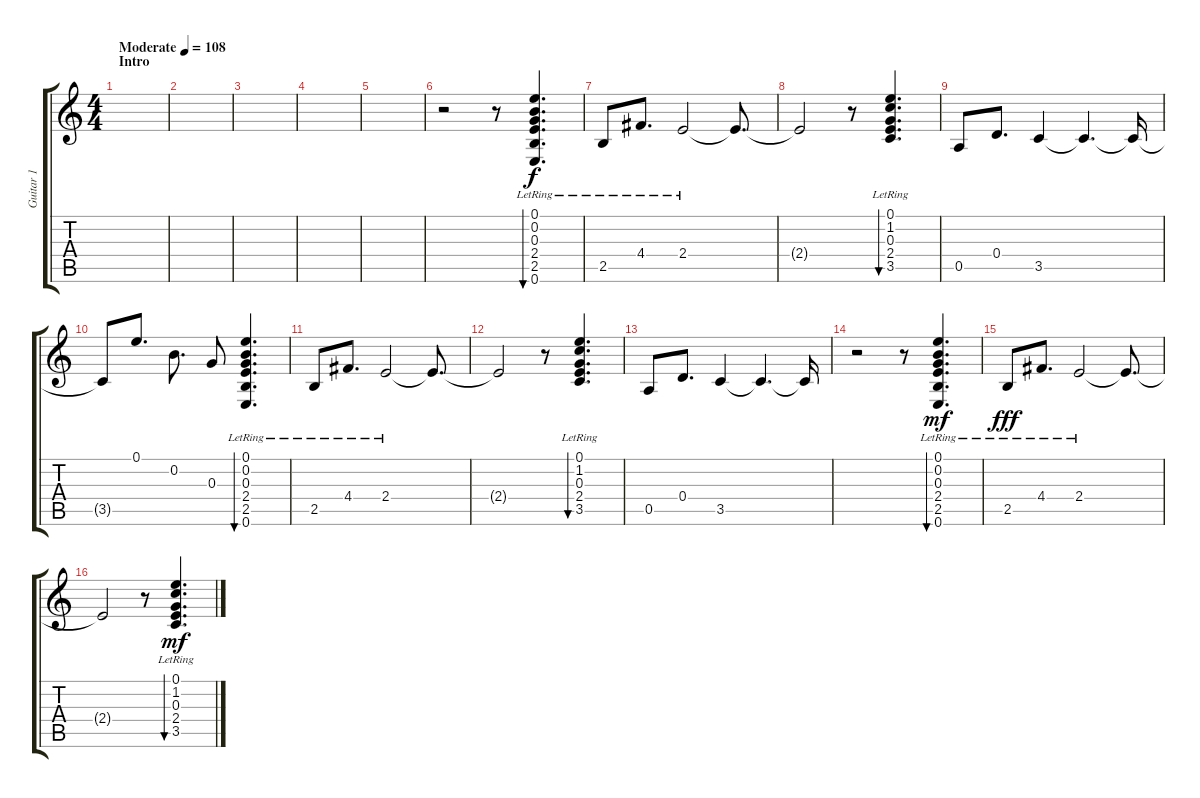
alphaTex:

\track ("Guitar 1" "Guitar 1") {instrument acousticguitarsteel}
\staff {score tabs}
\tuning (E4 B3 G3 D3 A2 E2) {hide}
\ts (4 4)
\section ("" "Intro")
\tempo (108 "Moderate")
\clef g2
\ks c
|
|
|
|
|
r.2 r.8 (0.1{lr} 0.2{lr} 0.3{lr} 2.4{lr} 2.5{lr} 0.6{lr}).4{d bu 240} |
2.5{lr}.8 4.4{lr}.8{d} 2.4{lr}.2 2.4{t}.8{d} |
2.4{t}.2 r.8 (0.1{lr} 1.2{lr} 0.3{lr} 2.4{lr} 3.5{lr}).4{d bu 240} |
0.5.8 0.4.8{d} 3.5.4 3.5{t}.4{d} 3.5{t}.16 |
3.5{t}.8 0.1.8{d} 0.2.8{d} 0.3.8 (0.1{lr} 0.2{lr} 0.3{lr} 2.4{lr} 2.5{lr} 0.6{lr}).4{d bu 240} |
2.5{lr}.8 4.4{lr}.8{d} 2.4{lr}.2 2.4{t}.8{d} |
2.4{t}.2 r.8 (0.1{lr} 1.2{lr} 0.3{lr} 2.4{lr} 3.5{lr}).4{d bu 240} |
0.5.8 0.4.8{d} 3.5.4 3.5{t}.4{d} 3.5{t}.16 |
r.2 r.8 (0.1{lr} 0.2{lr} 0.3{lr} 2.4{lr} 2.5{lr} 0.6{lr}).4{d bu 240 dy mf} |
2.5{lr}.8{dy fff} 4.4{lr}.8{d} 2.4{lr}.2 2.4{t}.8{d} |
2.4{t}.2 r.8 (0.1{lr} 1.2{lr} 0.3{lr} 2.4{lr} 3.5{lr}).4{d bu 240 dy mf}
